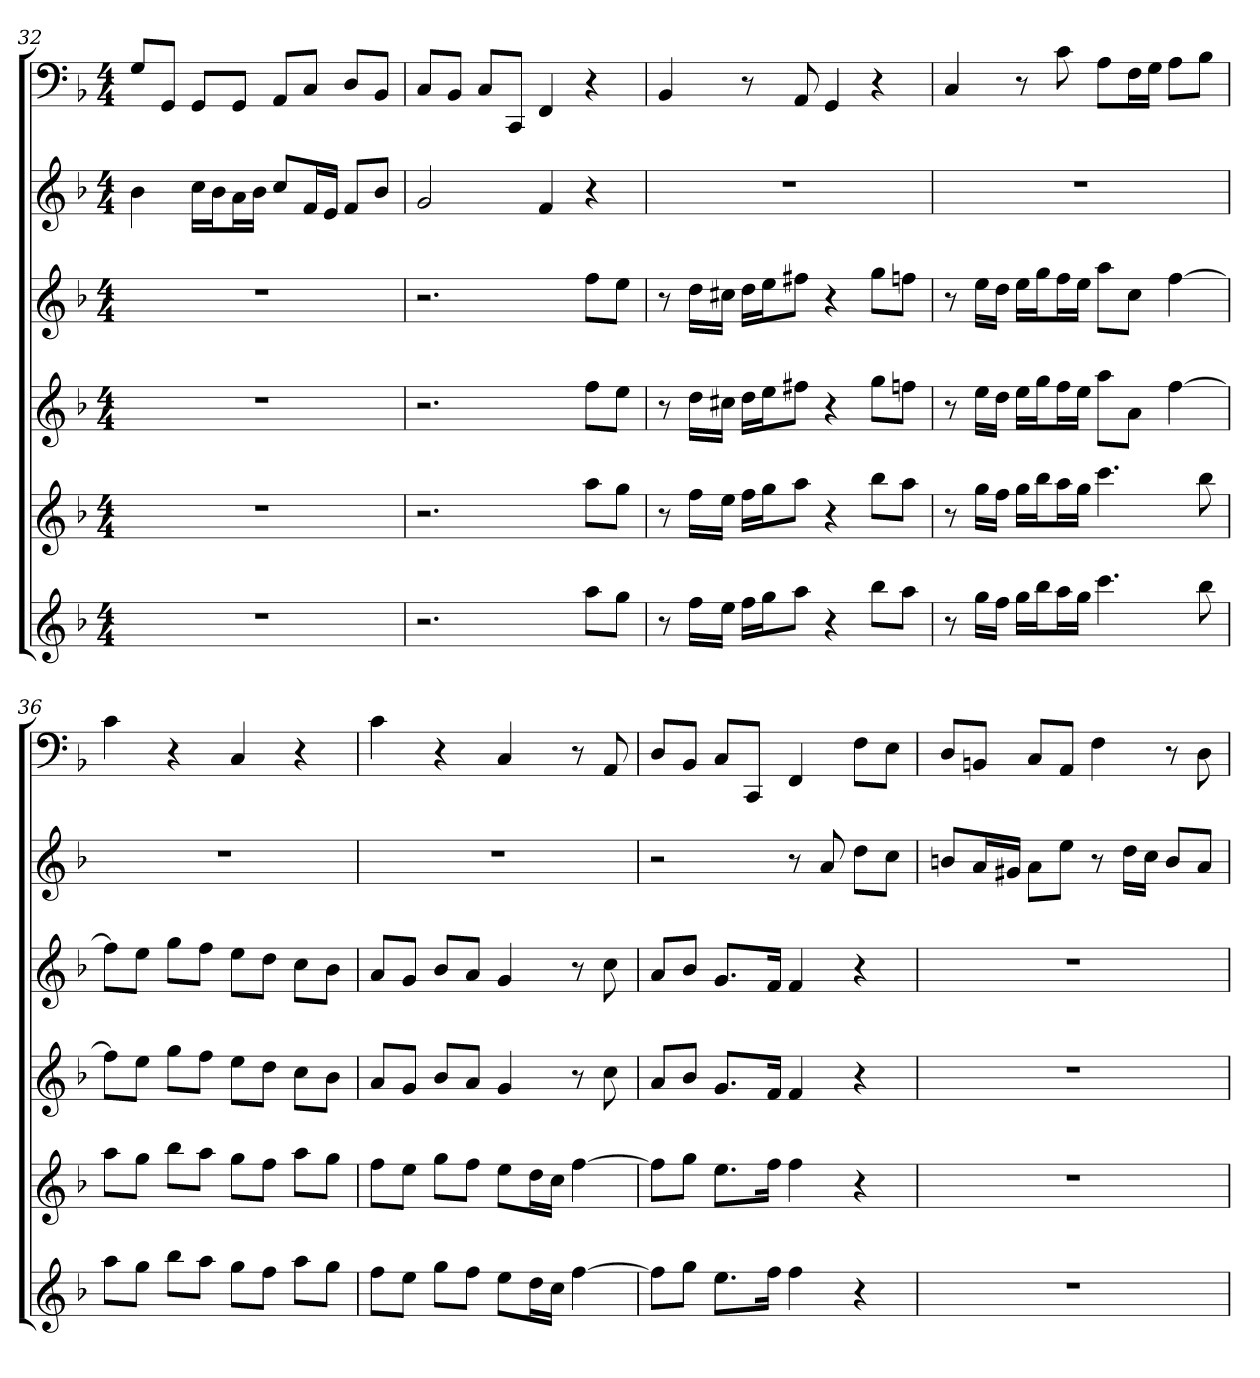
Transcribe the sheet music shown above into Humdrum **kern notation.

**kern	**kern	**kern	**kern	**kern	**kern
*part6	*part5	*part4	*part3	*part2	*part1
*staff6	*staff5	*staff4	*staff3	*staff2	*staff1
*	*	*	*	*	*clefF4
*k[b-]	*k[b-]	*k[b-]	*k[b-]	*k[b-]	*k[b-]
*F:	*F:	*F:	*F:	*F:	*F:
*M4/4	*M4/4	*M4/4	*M4/4	*M4/4	*M4/4
=32	=32	=32	=32	=32	=32
1r	1r	1r	1r	4b-	8G/L
.	.	.	.	.	8GG/J
.	.	.	.	16ccLL	8GG/L
.	.	.	.	16b-J	.
.	.	.	.	16aL	8GG/J
.	.	.	.	16b-JJ	.
.	.	.	.	8ccL	8AA/L
.	.	.	.	16fL	8C/J
.	.	.	.	16eJJ	.
.	.	.	.	8fL	8D/L
.	.	.	.	8b-J	8BB-/J
=33	=33	=33	=33	=33	=33
2.r	2.r	2.r	2.r	2g	8C/L
.	.	.	.	.	8BB-/J
.	.	.	.	.	8C/L
.	.	.	.	.	8CC/J
.	.	.	.	4f	4FF
8aaL	8aaL	8ffL	8ffL	4r	4r
8ggJ	8ggJ	8eeJ	8eeJ	.	.
=34	=34	=34	=34	=34	=34
8r	8r	8r	8r	1r	4BB-
16ffLL	16ffLL	16ddLL	16ddLL	.	.
16eeJJ	16eeJJ	16cc#XJJ	16cc#XJJ	.	.
16ffLL	16ffLL	16ddLL	16ddLL	.	8r
16ggJ	16ggJ	16eeJ	16eeJ	.	.
8aaJ	8aaJ	8ff#XJ	8ff#XJ	.	8AA
4r	4r	4r	4r	.	4GG
8bb-L	8bb-L	8ggL	8ggL	.	4r
8aaJ	8aaJ	8ffnJ	8ffnJ	.	.
=35	=35	=35	=35	=35	=35
8r	8r	8r	8r	1r	4C
16ggLL	16ggLL	16eeLL	16eeLL	.	.
16ffJJ	16ffJJ	16ddJJ	16ddJJ	.	.
16ggLL	16ggLL	16eeLL	16eeLL	.	8r
16bb-J	16bb-J	16ggJ	16ggJ	.	.
16aaL	16aaL	16ffL	16ffL	.	8c
16ggJJ	16ggJJ	16eeJJ	16eeJJ	.	.
4.ccc	4.ccc	8aaL	8aaL	.	8A\L
.	.	8aJ	8ccJ	.	16F\L
.	.	.	.	.	16G\JJ
.	.	[4ff	[4ff	.	8A\L
8bb-	8bb-	.	.	.	8B-\J
=36	=36	=36	=36	=36	=36
8aaL	8aaL	8ffL]	8ffL]	1r	4c
8ggJ	8ggJ	8eeJ	8eeJ	.	.
8bb-L	8bb-L	8ggL	8ggL	.	4r
8aaJ	8aaJ	8ffJ	8ffJ	.	.
8ggL	8ggL	8eeL	8eeL	.	4C
8ffJ	8ffJ	8ddJ	8ddJ	.	.
8aaL	8aaL	8ccL	8ccL	.	4r
8ggJ	8ggJ	8b-J	8b-J	.	.
=37	=37	=37	=37	=37	=37
8ffL	8ffL	8aL	8aL	1r	4c
8eeJ	8eeJ	8gJ	8gJ	.	.
8ggL	8ggL	8b-L	8b-L	.	4r
8ffJ	8ffJ	8aJ	8aJ	.	.
8eeL	8eeL	4g	4g	.	4C
16ddL	16ddL	.	.	.	.
16ccJJ	16ccJJ	.	.	.	.
[4ff	[4ff	8r	8r	.	8r
.	.	8cc	8cc	.	8AA
=38	=38	=38	=38	=38	=38
8ffL]	8ffL]	8aL	8aL	2r	8D/L
8ggJ	8ggJ	8b-J	8b-J	.	8BB-/J
8.eeL	8.eeL	8.gL	8.gL	.	8C/L
.	.	.	.	.	8CC/J
16ffJk	16ffJk	16fJk	16fJk	.	.
4ff	4ff	4f	4f	8r	4FF
.	.	.	.	8a	.
4r	4r	4r	4r	8ddL	8F\L
.	.	.	.	8ccJ	8E\J
=39	=39	=39	=39	=39	=39
1r	1r	1r	1r	8bnL	8D/L
.	.	.	.	16aL	8BBn/J
.	.	.	.	16g#XJJ	.
.	.	.	.	8aL	8C/L
.	.	.	.	8eeJ	8AA/J
.	.	.	.	8r	4F
.	.	.	.	16ddLL	.
.	.	.	.	16ccJJ	.
.	.	.	.	8bL	8r
.	.	.	.	8aJ	8D
=	=	=	=	=	=
*-	*-	*-	*-	*-	*-
